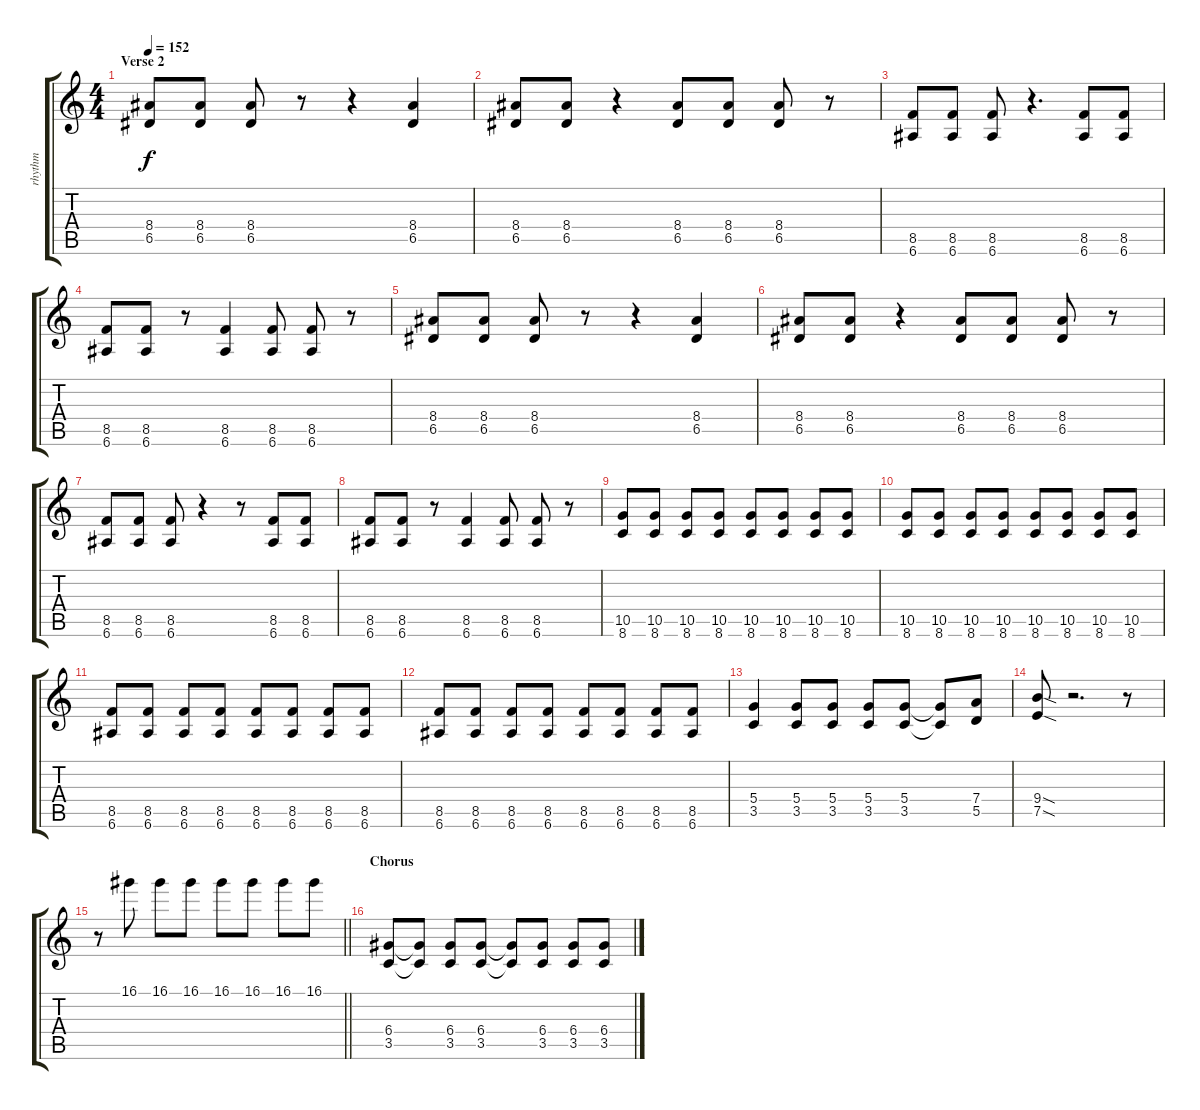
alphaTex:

\track ("rhythm" "rhythm") {instrument overdrivenguitar}
\staff {score tabs}
\tuning (E4 B3 G3 D3 A2 E2) {hide}
\ts (4 4)
\section ("" "Verse 2")
\tempo 152
\clef g2
\ks c
(8.4 6.5).8{dy f} (8.4 6.5).8 (8.4 6.5).8 r.8 r.4 (8.4 6.5).4 |
(8.4 6.5).8 (8.4 6.5).8 r.4 (8.4 6.5).8 (8.4 6.5).8 (8.4 6.5).8 r.8 |
(8.5 6.6).8 (8.5 6.6).8 (8.5 6.6).8 r.4{d} (8.5 6.6).8 (8.5 6.6).8 |
(8.5 6.6).8 (8.5 6.6).8 r.8 (8.5 6.6).4 (8.5 6.6).8 (8.5 6.6).8 r.8 |
(8.4 6.5).8 (8.4 6.5).8 (8.4 6.5).8 r.8 r.4 (8.4 6.5).4 |
(8.4 6.5).8 (8.4 6.5).8 r.4 (8.4 6.5).8 (8.4 6.5).8 (8.4 6.5).8 r.8 |
(8.5 6.6).8 (8.5 6.6).8 (8.5 6.6).8 r.4 r.8 (8.5 6.6).8 (8.5 6.6).8 |
(8.5 6.6).8 (8.5 6.6).8 r.8 (8.5 6.6).4 (8.5 6.6).8 (8.5 6.6).8 r.8 |
(10.5 8.6).8 (10.5 8.6).8 (10.5 8.6).8 (10.5 8.6).8 (10.5 8.6).8 (10.5 8.6).8 (10.5 8.6).8 (10.5 8.6).8 |
(10.5 8.6).8 (10.5 8.6).8 (10.5 8.6).8 (10.5 8.6).8 (10.5 8.6).8 (10.5 8.6).8 (10.5 8.6).8 (10.5 8.6).8 |
(8.5 6.6).8 (8.5 6.6).8 (8.5 6.6).8 (8.5 6.6).8 (8.5 6.6).8 (8.5 6.6).8 (8.5 6.6).8 (8.5 6.6).8 |
(8.5 6.6).8 (8.5 6.6).8 (8.5 6.6).8 (8.5 6.6).8 (8.5 6.6).8 (8.5 6.6).8 (8.5 6.6).8 (8.5 6.6).8 |
(5.4 3.5).4 (5.4 3.5).8 (5.4 3.5).8 (5.4 3.5).8 (5.4 3.5).8 (5.4{t} 3.5{t}).8 (7.4 5.5).8 |
(9.4{sod} 7.5{sod}).8 r.2{d} r.8 |
\barLineRight lightlight
r.8{volume 0} 16.1.8{volume 14} 16.1.8 16.1.8 16.1.8 16.1.8 16.1.8 16.1.8 |
\section ("" "Chorus")
(6.4 3.5).8 (6.4{t} 3.5{t}).8 (6.4 3.5).8 (6.4 3.5).8 (6.4{t} 3.5{t}).8 (6.4 3.5).8 (6.4 3.5).8 (6.4 3.5).8
